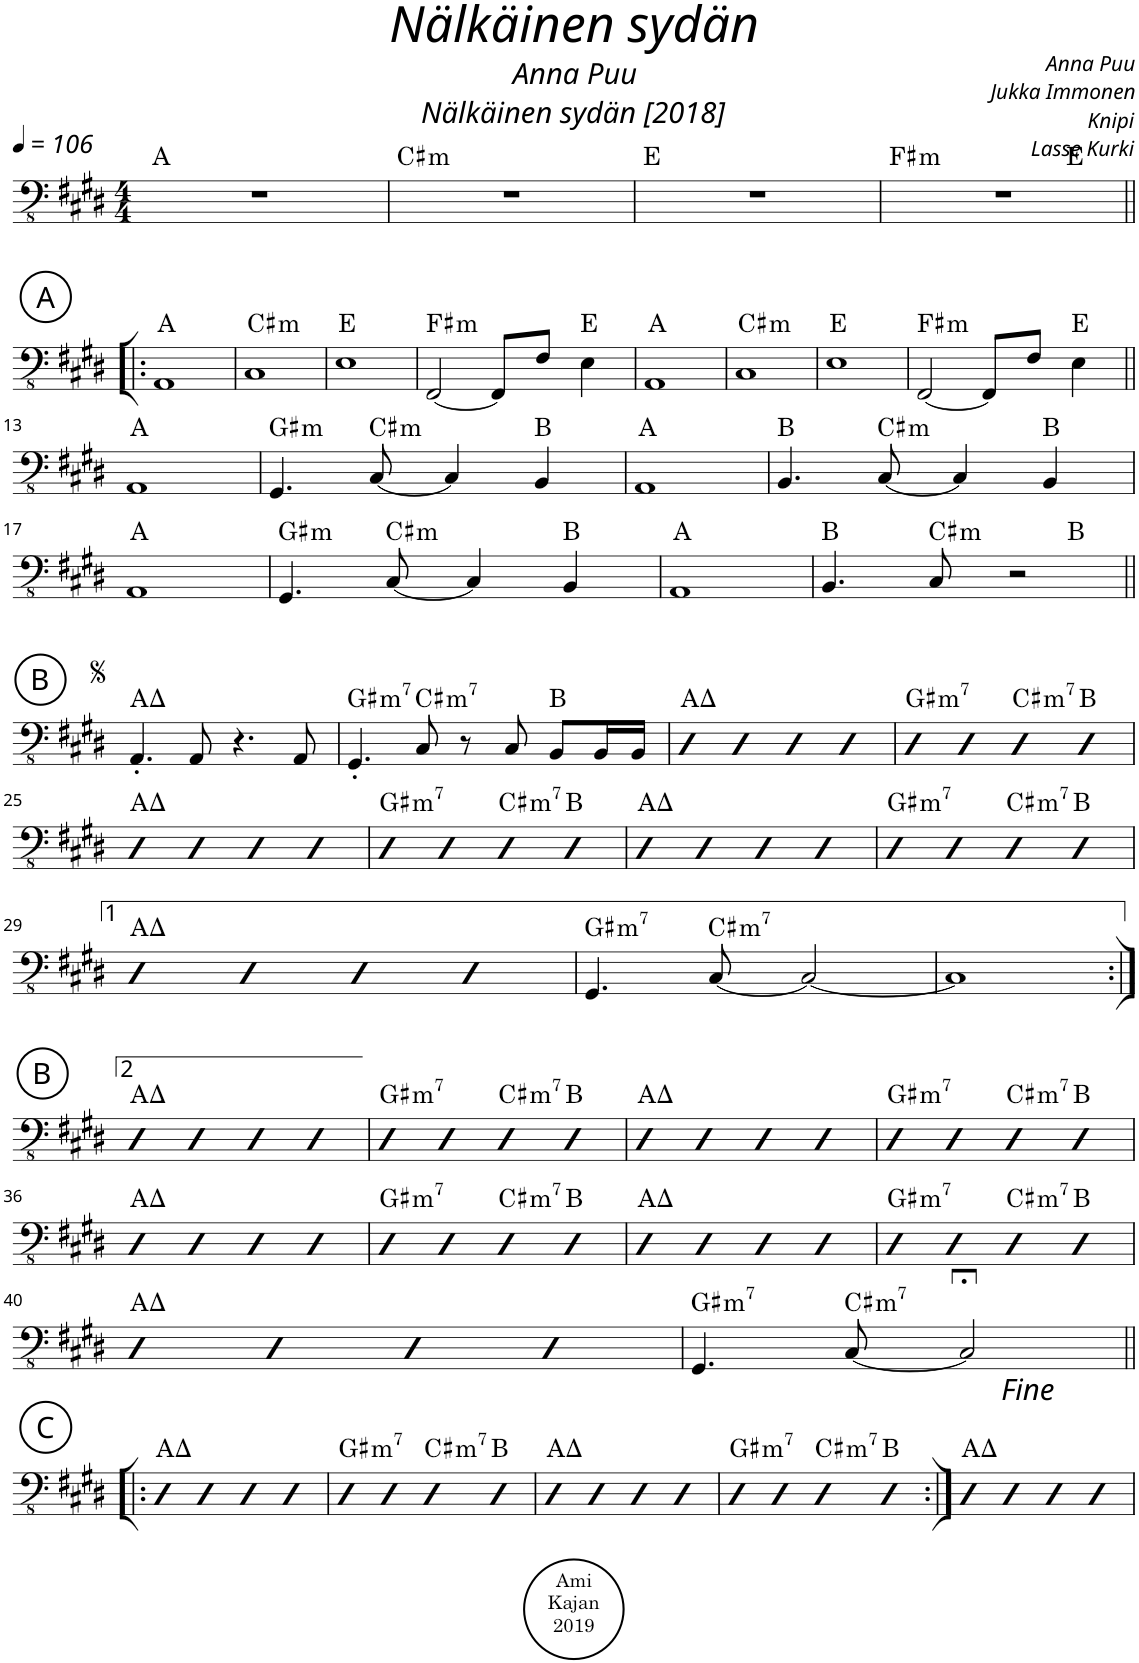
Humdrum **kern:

**kern	**harte
*part1	*part1
*staff1	*
*I"Acoustic Bass	*
*I'Bass	*
*clefFv4	*
*k[f#c#g#d#]	*
*M4/4	*
*MM106	*
=1	=1
1r	A:maj
=2	=2
!	!LO:H:kt=m
1r	C#:min
=3	=3
1r	E:maj
=4	=4
!	!LO:H:kt=m
*^	*
1r	2.ryy	F#:min
.	4ryy	E:maj
*v	*v	*
!!LO:LB:g=z
!!LO:REH:place=s1:a:cj:enc=circle:fs=14:t=A
=5!|:	=5!|:
1AAA	A:maj
=6	=6
!	!LO:H:kt=m
1CC#	C#:min
=7	=7
1EE	E:maj
=8	=8
!	!LO:H:kt=m
[2FFF#/	F#:min
8FFF#/L]	.
8FF#/J	.
4EE\	E:maj
=9	=9
1AAA	A:maj
=10	=10
!	!LO:H:kt=m
1CC#	C#:min
=11	=11
1EE	E:maj
=12	=12
!	!LO:H:kt=m
[2FFF#/	F#:min
8FFF#/L]	.
8FF#/J	.
4EE\	E:maj
!!LO:LB:g=z
=13||	=13||
1AAA	A:maj
=14	=14
!	!LO:H:kt=m
4.GGG#/	G#:min
!	!LO:H:kt=m
[8CC#/	C#:min
4CC#/]	.
4BBB/	B:maj
=15	=15
1AAA	A:maj
=16	=16
4.BBB/	B:maj
!	!LO:H:kt=m
[8CC#/	C#:min
4CC#/]	.
4BBB/	B:maj
!!LO:LB:g=z
=17	=17
1AAA	A:maj
=18	=18
!	!LO:H:kt=m
4.GGG#/	G#:min
!	!LO:H:kt=m
[8CC#/	C#:min
4CC#/]	.
4BBB/	B:maj
=19	=19
1AAA	A:maj
=20	=20
*^	*
4.BBB/	2.ryy	B:maj
!	!	!LO:H:kt=m
8CC#/	.	C#:min
2r	.	.
.	4ryy	B:maj
*v	*v	*
!!LO:LB:g=z
!!LO:REH:place=s1:a:cj:enc=circle:fs=14:t=B
=21||	=21||
4.AAA'/	A:maj
8AAA/	.
4.r	.
8AAA/	.
=22	=22
!	!LO:H:kt=m7
4.GGG#'/	G#:min7
!	!LO:H:kt=m7
8CC#/	C#:min7
8r	.
8CC#/	.
8BBB/L	B:maj
16BBB/L	.
16BBB/JJ	.
=23	=23
4DD#	A:maj
4DD#	.
4DD#	.
4DD#	.
=24	=24
!	!LO:H:kt=m7
4DD#	G#:min7
4DD#	.
!	!LO:H:kt=m7
4DD#	C#:min7
4DD#	B:maj
!!LO:LB:g=z
=25	=25
4DD#	A:maj
4DD#	.
4DD#	.
4DD#	.
=26	=26
!	!LO:H:kt=m7
4DD#	G#:min7
4DD#	.
!	!LO:H:kt=m7
4DD#	C#:min7
4DD#	B:maj
=27	=27
4DD#	A:maj
4DD#	.
4DD#	.
4DD#	.
=28	=28
!	!LO:H:kt=m7
4DD#	G#:min7
4DD#	.
!	!LO:H:kt=m7
4DD#	C#:min7
4DD#	B:maj
!!LO:LB:g=z
=29	=29
4DD#	A:maj
4DD#	.
4DD#	.
4DD#	.
=30	=30
!	!LO:H:kt=m7
4.GGG#/	G#:min7
!	!LO:H:kt=m7
[8CC#/	C#:min7
2CC#/_	.
=31	=31
1CC#]	.
!!LO:LB:g=z
!!LO:REH:place=s1:a:cj:enc=circle:fs=14:t=B
=32:|!	=32:|!
4DD#	A:maj
4DD#	.
4DD#	.
4DD#	.
=33	=33
!	!LO:H:kt=m7
4DD#	G#:min7
4DD#	.
!	!LO:H:kt=m7
4DD#	C#:min7
4DD#	B:maj
=34	=34
4DD#	A:maj
4DD#	.
4DD#	.
4DD#	.
=35	=35
!	!LO:H:kt=m7
4DD#	G#:min7
4DD#	.
!	!LO:H:kt=m7
4DD#	C#:min7
4DD#	B:maj
!!LO:LB:g=z
=36	=36
4DD#	A:maj
4DD#	.
4DD#	.
4DD#	.
=37	=37
!	!LO:H:kt=m7
4DD#	G#:min7
4DD#	.
!	!LO:H:kt=m7
4DD#	C#:min7
4DD#	B:maj
=38	=38
4DD#	A:maj
4DD#	.
4DD#	.
4DD#	.
=39	=39
!	!LO:H:kt=m7
4DD#	G#:min7
4DD#	.
!	!LO:H:kt=m7
4DD#	C#:min7
4DD#	B:maj
!!LO:LB:g=z
=40	=40
4DD#	A:maj
4DD#	.
4DD#	.
4DD#	.
=41	=41
4.GGG#/	G#:min7
!	!LO:H:kt=m7
[8CC#/	C#:min7
2CC#;</]	.
!LO:TX:b:t=<font size="14"/>Fine	!LO:H:kt=m7
!!LO:LB:g=z
!!LO:REH:place=s1:a:cj:enc=circle:fs=14:t=C
=42!|:	=42!|:
4DD#	A:maj
4DD#	.
4DD#	.
4DD#	.
=43	=43
!	!LO:H:kt=m7
4DD#	G#:min7
4DD#	.
!	!LO:H:kt=m7
4DD#	C#:min7
4DD#	B:maj
=44	=44
4DD#	A:maj
4DD#	.
4DD#	.
4DD#	.
=45	=45
!	!LO:H:kt=m7
4DD#	G#:min7
4DD#	.
!	!LO:H:kt=m7
4DD#	C#:min7
4DD#	B:maj
=46:|!	=46:|!
4DD#	A:maj
4DD#	.
4DD#	.
4DD#	.
=	=
*-	*-
